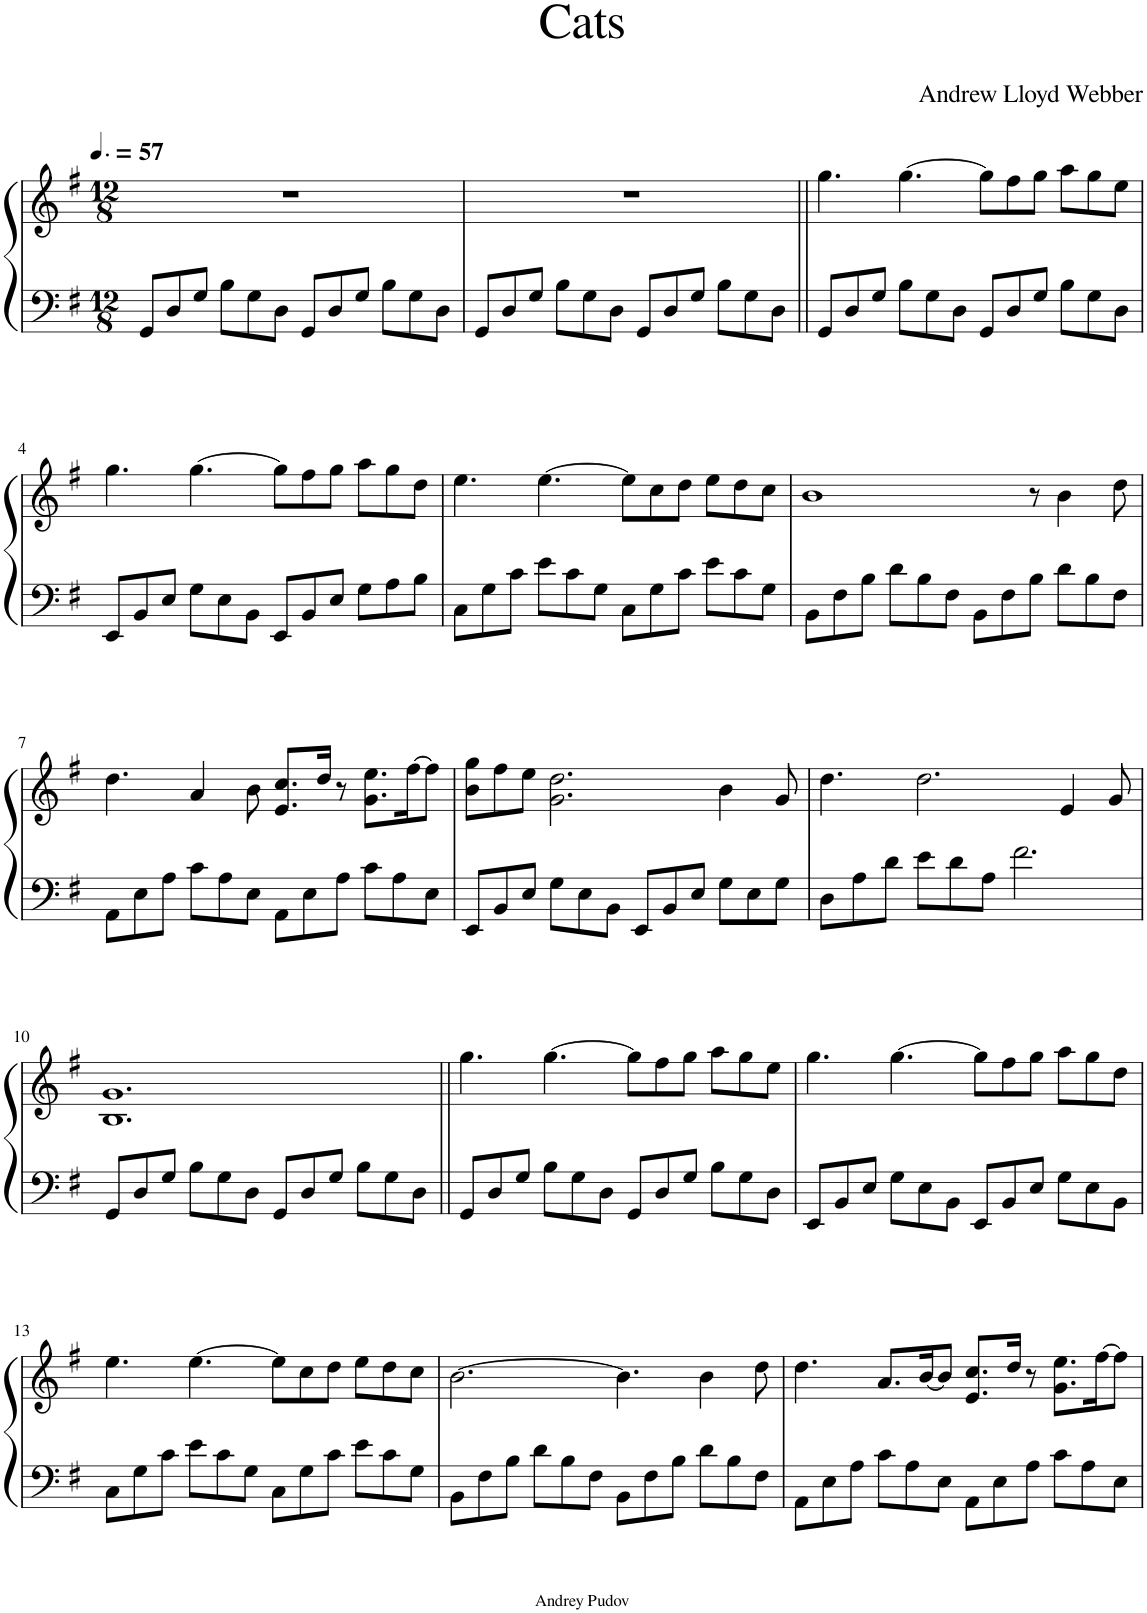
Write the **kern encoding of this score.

**kern	**kern
*part1	*part1
*staff2	*staff1
*I"Piano	*
*I'Pno.	*
*clefF4	*clefG2
*k[f#]	*k[f#]
*M12/8	*M12/8
*MM86	*MM86
=1	=1
8GG/L	1.r
8D/	.
8G/J	.
8B\L	.
8G\	.
8D\J	.
8GG/L	.
8D/	.
8G/J	.
8B\L	.
8G\	.
8D\J	.
=2	=2
8GG/L	1.r
8D/	.
8G/J	.
8B\L	.
8G\	.
8D\J	.
8GG/L	.
8D/	.
8G/J	.
8B\L	.
8G\	.
8D\J	.
=3||	=3||
8GG/L	4.gg\
8D/	.
8G/J	.
8B\L	[4.gg\
8G\	.
8D\J	.
8GG/L	8gg\L]
8D/	8ff#\
8G/J	8gg\J
8B\L	8aa\L
8G\	8gg\
8D\J	8ee\J
!!LO:LB:g=z
=4	=4
8EE/L	4.gg\
8BB/	.
8E/J	.
8G\L	[4.gg\
8E\	.
8BB\J	.
8EE/L	8gg\L]
8BB/	8ff#\
8E/J	8gg\J
8G\L	8aa\L
8A\	8gg\
8B\J	8dd\J
=5	=5
8C\L	4.ee\
8G\	.
8c\J	.
8e\L	[4.ee\
8c\	.
8G\J	.
8C\L	8ee\L]
8G\	8cc\
8c\J	8dd\J
8e\L	8ee\L
8c\	8dd\
8G\J	8cc\J
=6	=6
8BB\L	1b
8F#\	.
8B\J	.
8d\L	.
8B\	.
8F#\J	.
8BB\L	.
8F#\	.
8B\J	8r
8d\L	4b\
8B\	.
8F#\J	8dd\
!!LO:LB:g=z
=7	=7
8AA\L	4.dd\
8E\	.
8A\J	.
8c\L	4a/
8A\	.
8E\J	8b\
8AA\L	8.e/ 8.cc/L
8E\	.
.	16dd/Jk
8A\J	8r
8c\L	8.g\ 8.ee\L
8A\	.
.	[16ff#\K
8E\J	8ff#\J]
=8	=8
8EE/L	8b\ 8gg\L
8BB/	8ff#\
8E/J	8ee\J
8G\L	2.g\ 2.dd\
8E\	.
8BB\J	.
8EE/L	.
8BB/	.
8E/J	.
8G\L	4b\
8E\	.
8G\J	8g/
=9	=9
8D\L	4.dd\
8A\	.
8d\J	.
8e\L	2.dd\
8d\	.
8A\J	.
2.f#\	.
.	4e/
.	8g/
!!LO:LB:g=z
=10	=10
8GG/L	1.B 1.g
8D/	.
8G/J	.
8B\L	.
8G\	.
8D\J	.
8GG/L	.
8D/	.
8G/J	.
8B\L	.
8G\	.
8D\J	.
=11||	=11||
8GG/L	4.gg\
8D/	.
8G/J	.
8B\L	[4.gg\
8G\	.
8D\J	.
8GG/L	8gg\L]
8D/	8ff#\
8G/J	8gg\J
8B\L	8aa\L
8G\	8gg\
8D\J	8ee\J
=12	=12
8EE/L	4.gg\
8BB/	.
8E/J	.
8G\L	[4.gg\
8E\	.
8BB\J	.
8EE/L	8gg\L]
8BB/	8ff#\
8E/J	8gg\J
8G\L	8aa\L
8E\	8gg\
8BB\J	8dd\J
!!LO:LB:g=z
=13	=13
8C\L	4.ee\
8G\	.
8c\J	.
8e\L	[4.ee\
8c\	.
8G\J	.
8C\L	8ee\L]
8G\	8cc\
8c\J	8dd\J
8e\L	8ee\L
8c\	8dd\
8G\J	8cc\J
=14	=14
8BB\L	[2.b\
8F#\	.
8B\J	.
8d\L	.
8B\	.
8F#\J	.
8BB\L	4.b\]
8F#\	.
8B\J	.
8d\L	4b\
8B\	.
8F#\J	8dd\
=15	=15
8AA\L	4.dd\
8E\	.
8A\J	.
8c\L	8.a/L
8A\	.
.	[16b/K
8E\J	8b/J]
8AA\L	8.e/ 8.cc/L
8E\	.
.	16dd/Jk
8A\J	8r
8c\L	8.g\ 8.ee\L
8A\	.
.	[16ff#\K
8E\J	8ff#\J]
=	=
*-	*-
